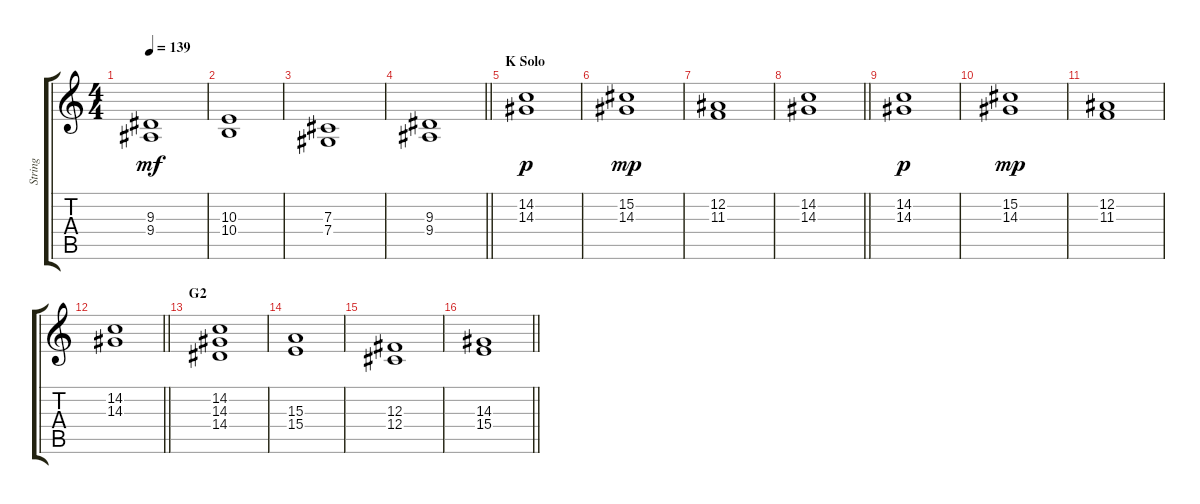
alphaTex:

\track ("String" "String") {instrument stringensemble1}
\staff {score tabs}
\tuning (Eb4 Bb3 Gb3 Db3 Ab2 Eb2) {hide}
\ts (4 4)
\tempo 139
\clef g2
\ks c
(9.3 9.4).1{dy mf} |
(10.3 10.4).1 |
(7.3 7.4).1 |
\barLineRight lightlight
(9.3 9.4).1 |
\section ("" "K Solo")
(14.2 14.3).1{dy p} |
(15.2 14.3).1{dy mp} |
(12.2 11.3).1 |
\barLineRight lightlight
(14.2 14.3).1 |
(14.2 14.3).1{dy p} |
(15.2 14.3).1{dy mp} |
(12.2 11.3).1 |
\barLineRight lightlight
(14.2 14.3).1 |
\section ("" "G2")
(14.2 14.3 14.4).1 |
(15.3 15.4).1 |
(12.3 12.4).1 |
\barLineRight lightlight
(14.3 15.4).1
